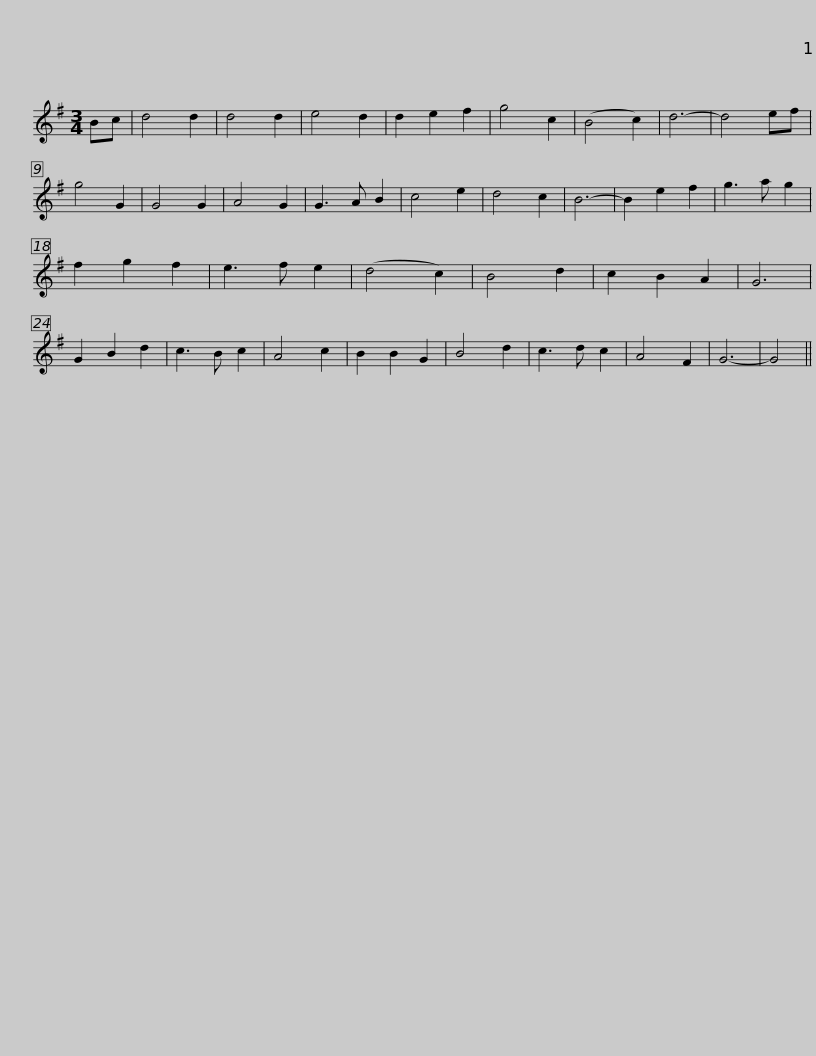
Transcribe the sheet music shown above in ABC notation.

X:1
L:1/8
M:3/4
I:linebreak $
K:G
V:1 treble
V:1
 Bc | d4 d2 | d4 d2 | e4 d2 | d2 e2 f2 | %5
 g4 c2 | (B4 c2) | d6- | d4 ef | g4 G2 | %10
 G4 G2 | A4 G2 | G3 A B2 | c4 e2 | d4 c2 | %15
 B6- |$ B2 e2 f2 | g3 a g2 | f2 g2 f2 | e3 f e2 | %20
 (d4 c2) | B4 d2 | c2 B2 A2 | G6 | G2 B2 d2 | %25
 c3 B c2 | A4 c2 | B2 B2 G2 | B4 d2 | c3 d c2 |$ %30
 A4 F2 | G6- | G4 || %33
